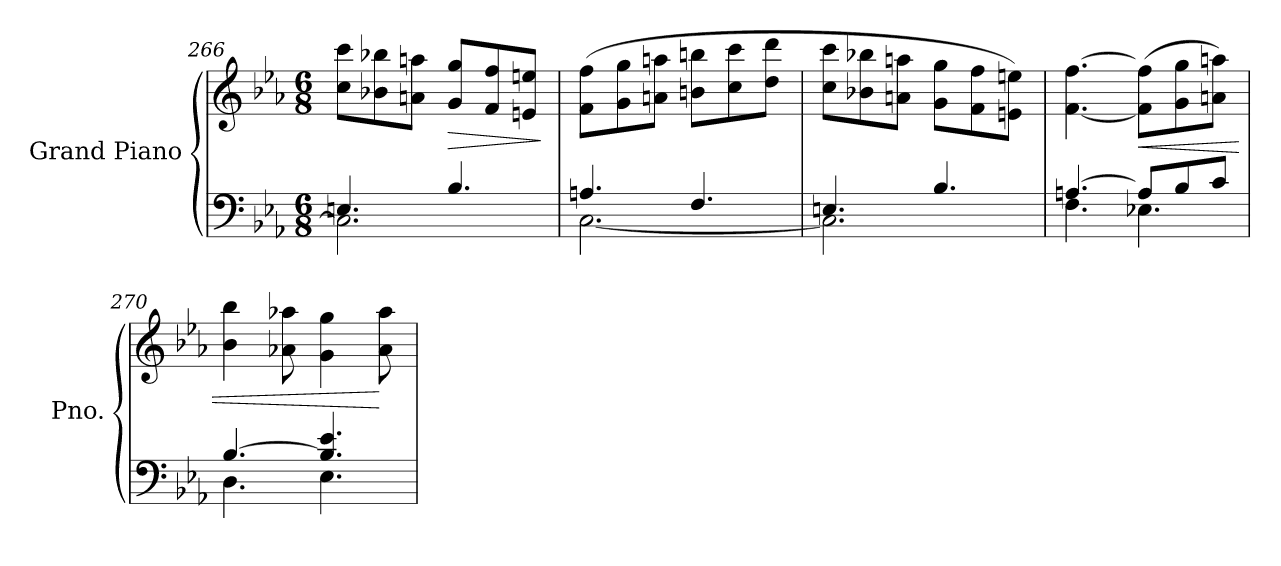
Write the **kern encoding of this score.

**kern	**kern	**dynam
*part1	*part1	*part1
*staff2	*staff1	*staff1/2
*I"Grand Piano	*	*
*I'Pno.	*	*
*clefF4	*clefG2	*
*k[b-e-a-]	*k[b-e-a-]	*
*M6/8	*M6/8	*
=266	=266	=266
*^	*	*
4.En/	2.C\]	8cc\ 8ccc\L	.
.	.	8b-X\ 8bb-X\	.
.	.	8an\ 8aan\J	.
!	!	!	!LO:HP:b
4.B-/	.	8g/ 8gg/L	>
.	.	8f/ 8ff/	.
.	.	8en/ 8een/J	.
*v	*v	*	*
.	.	]
=267	=267	=267
*^	*	*
4.An/	[2.C\	(8f\ 8ff\L	.
.	.	8g\ 8gg\	.
.	.	8an\ 8aan\J	.
4.F/	.	8bn\ 8bbn\L	.
.	.	8cc\ 8ccc\	.
.	.	8dd\ 8ddd\J	.
=268	=268	=268	=268
4.En/	2.C\]	8cc\ 8ccc\L	.
.	.	8b-X\ 8bb-X\	.
.	.	8an\ 8aan\J	.
4.B-/	.	8g\ 8gg\L	.
.	.	8f\ 8ff\	.
.	.	8en\ 8een\J)	.
=269	=269	=269	=269
[4.An/	4.F\	[4.f\ [4.ff\	.
!	!	!	!LO:HP:b
8A/L]	4.E-X\	(8f\] 8ff\]L	<
8B-/	.	8g\ 8gg\	.
8c/J	.	8an\ 8aan\J)	.
=270	=270	=270	=270
[4.B-/	4.D\	4b-\ 4bb-\	.
.	.	8a-X\ 8aa-X\	.
4.B-/] 4.e-/	4.E-\	4g\ 4gg\	.
.	.	8a-\ 8aa-\	[
*v	*v	*	*
=	=	=
*-	*-	*-
